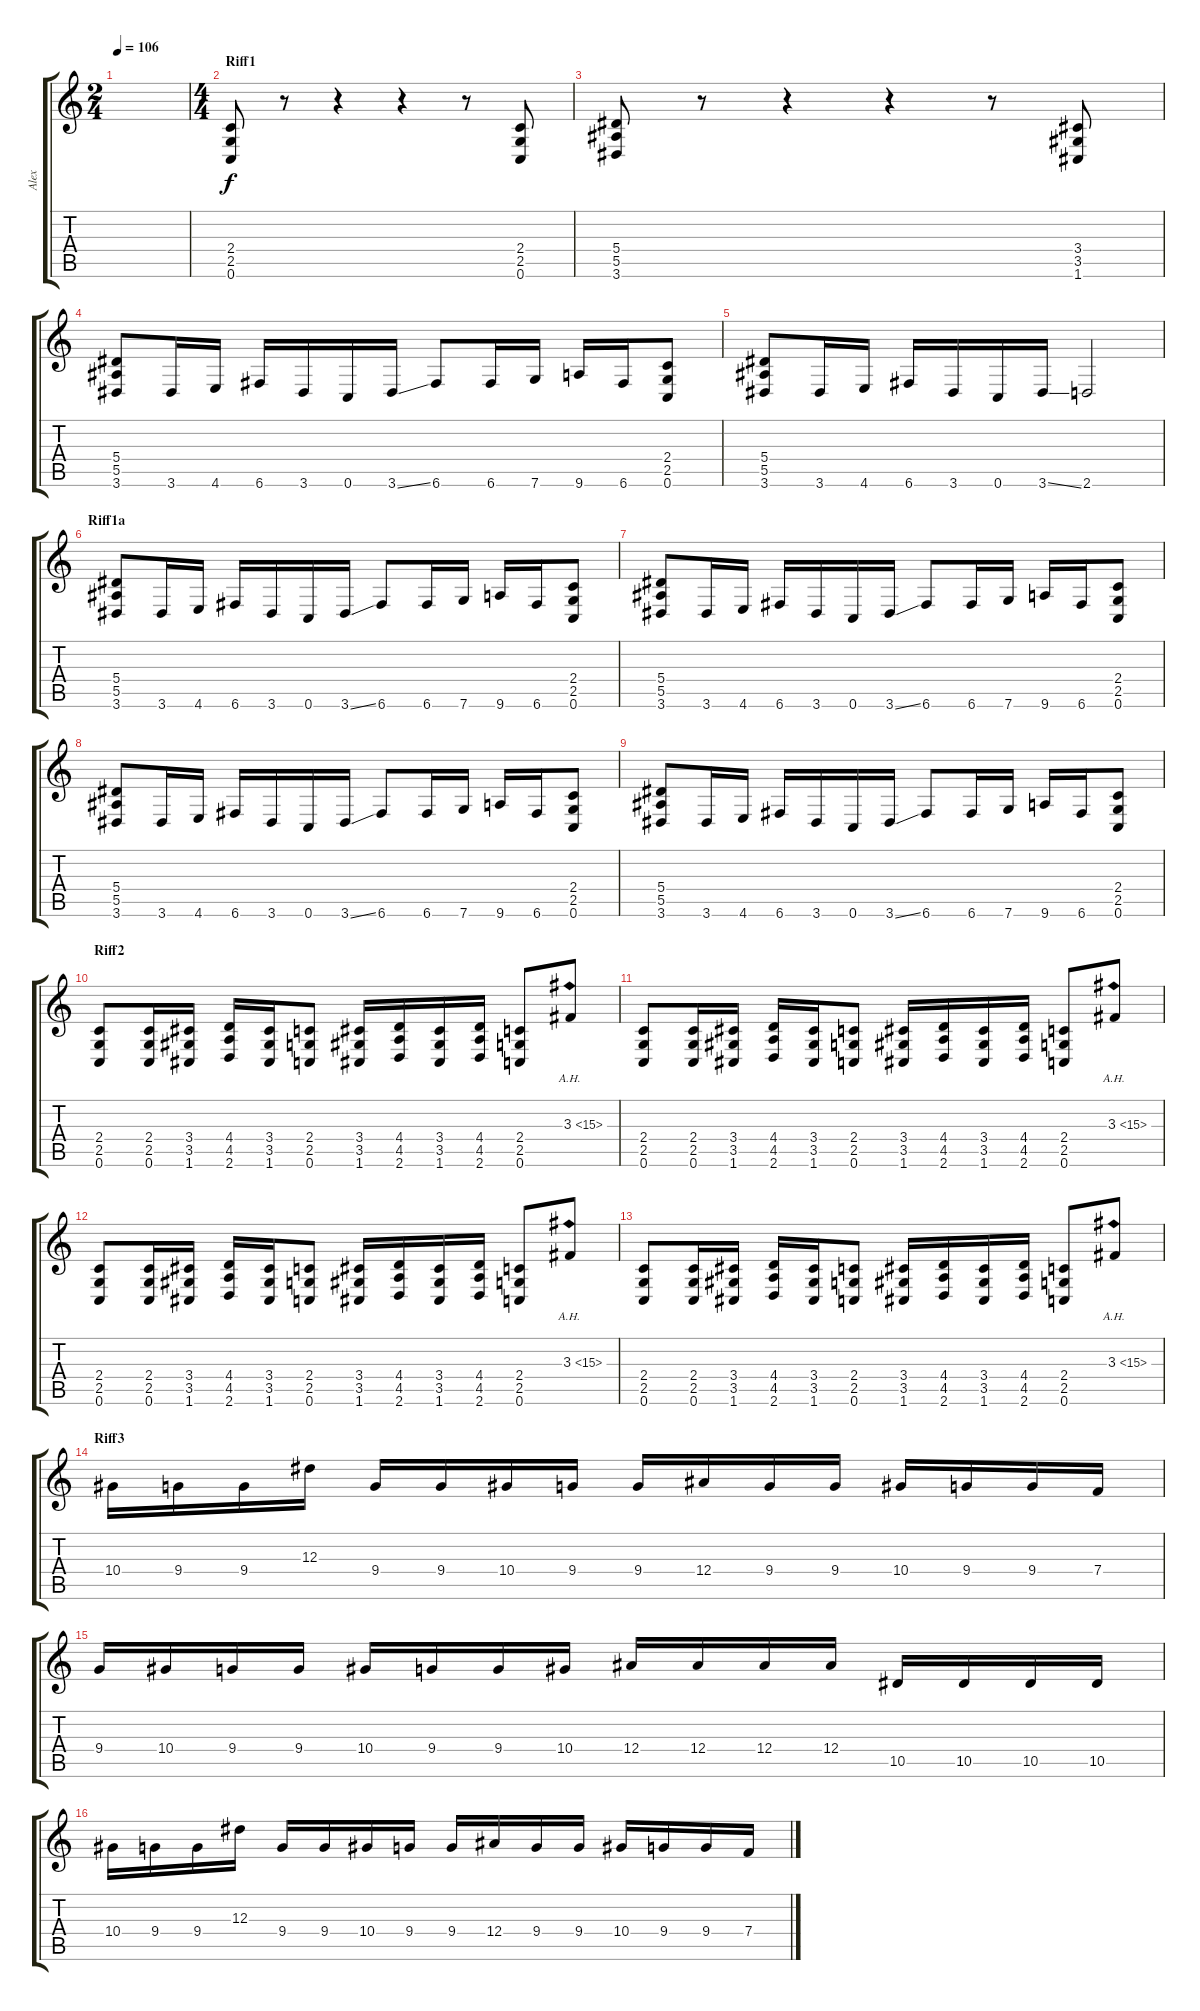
\track ("Alex" "Alex") {instrument overdrivenguitar}
\staff {score tabs}
\tuning (C4 G3 Eb3 Bb2 F2 C2) {hide}
\ts (2 4)
\tempo 106
\clef g2
\ks c
|
\ts (4 4)
\section ("" "Riff1")
(2.4 2.5 0.6).8 r.8 r.4 r.4 r.8 (2.4 2.5 0.6).8 |
(5.4 5.5 3.6).8 r.8 r.4 r.4 r.8 (3.4 3.5 1.6).8 |
(5.4 5.5 3.6).8 3.6.16 4.6.16 6.6.16 3.6.16 0.6.16 3.6{ss}.16 6.6.8 6.6.16 7.6.16 9.6.16 6.6.16 (2.4 2.5 0.6).8 |
(5.4 5.5 3.6).8 3.6.16 4.6.16 6.6.16 3.6.16 0.6.16 3.6{ss}.16 2.6.2 |
\section ("" "Riff1a")
(5.4 5.5 3.6).8 3.6.16 4.6.16 6.6.16 3.6.16 0.6.16 3.6{ss}.16 6.6.8 6.6.16 7.6.16 9.6.16 6.6.16 (2.4 2.5 0.6).8 |
(5.4 5.5 3.6).8 3.6.16 4.6.16 6.6.16 3.6.16 0.6.16 3.6{ss}.16 6.6.8 6.6.16 7.6.16 9.6.16 6.6.16 (2.4 2.5 0.6).8 |
(5.4 5.5 3.6).8 3.6.16 4.6.16 6.6.16 3.6.16 0.6.16 3.6{ss}.16 6.6.8 6.6.16 7.6.16 9.6.16 6.6.16 (2.4 2.5 0.6).8 |
(5.4 5.5 3.6).8 3.6.16 4.6.16 6.6.16 3.6.16 0.6.16 3.6{ss}.16 6.6.8 6.6.16 7.6.16 9.6.16 6.6.16 (2.4 2.5 0.6).8 |
\section ("" "Riff2")
(2.4 2.5 0.6).8 (2.4 2.5 0.6).16 (3.4 3.5 1.6).16 (4.4 4.5 2.6).16 (3.4 3.5 1.6).16 (2.4 2.5 0.6).8 (3.4 3.5 1.6).16 (4.4 4.5 2.6).16 (3.4 3.5 1.6).16 (4.4 4.5 2.6).16 (2.4 2.5 0.6).8 3.3{ah 12}.8 |
(2.4 2.5 0.6).8 (2.4 2.5 0.6).16 (3.4 3.5 1.6).16 (4.4 4.5 2.6).16 (3.4 3.5 1.6).16 (2.4 2.5 0.6).8 (3.4 3.5 1.6).16 (4.4 4.5 2.6).16 (3.4 3.5 1.6).16 (4.4 4.5 2.6).16 (2.4 2.5 0.6).8 3.3{ah 12}.8 |
(2.4 2.5 0.6).8 (2.4 2.5 0.6).16 (3.4 3.5 1.6).16 (4.4 4.5 2.6).16 (3.4 3.5 1.6).16 (2.4 2.5 0.6).8 (3.4 3.5 1.6).16 (4.4 4.5 2.6).16 (3.4 3.5 1.6).16 (4.4 4.5 2.6).16 (2.4 2.5 0.6).8 3.3{ah 12}.8 |
(2.4 2.5 0.6).8 (2.4 2.5 0.6).16 (3.4 3.5 1.6).16 (4.4 4.5 2.6).16 (3.4 3.5 1.6).16 (2.4 2.5 0.6).8 (3.4 3.5 1.6).16 (4.4 4.5 2.6).16 (3.4 3.5 1.6).16 (4.4 4.5 2.6).16 (2.4 2.5 0.6).8 3.3{ah 12}.8 |
\section ("" "Riff3")
10.4.16 9.4.16 9.4.16 12.3.16 9.4.16 9.4.16 10.4.16 9.4.16 9.4.16 12.4.16 9.4.16 9.4.16 10.4.16 9.4.16 9.4.16 7.4.16 |
9.4.16 10.4.16 9.4.16 9.4.16 10.4.16 9.4.16 9.4.16 10.4.16 12.4.16 12.4.16 12.4.16 12.4.16 10.5.16 10.5.16 10.5.16 10.5.16 |
10.4.16 9.4.16 9.4.16 12.3.16 9.4.16 9.4.16 10.4.16 9.4.16 9.4.16 12.4.16 9.4.16 9.4.16 10.4.16 9.4.16 9.4.16 7.4.16
